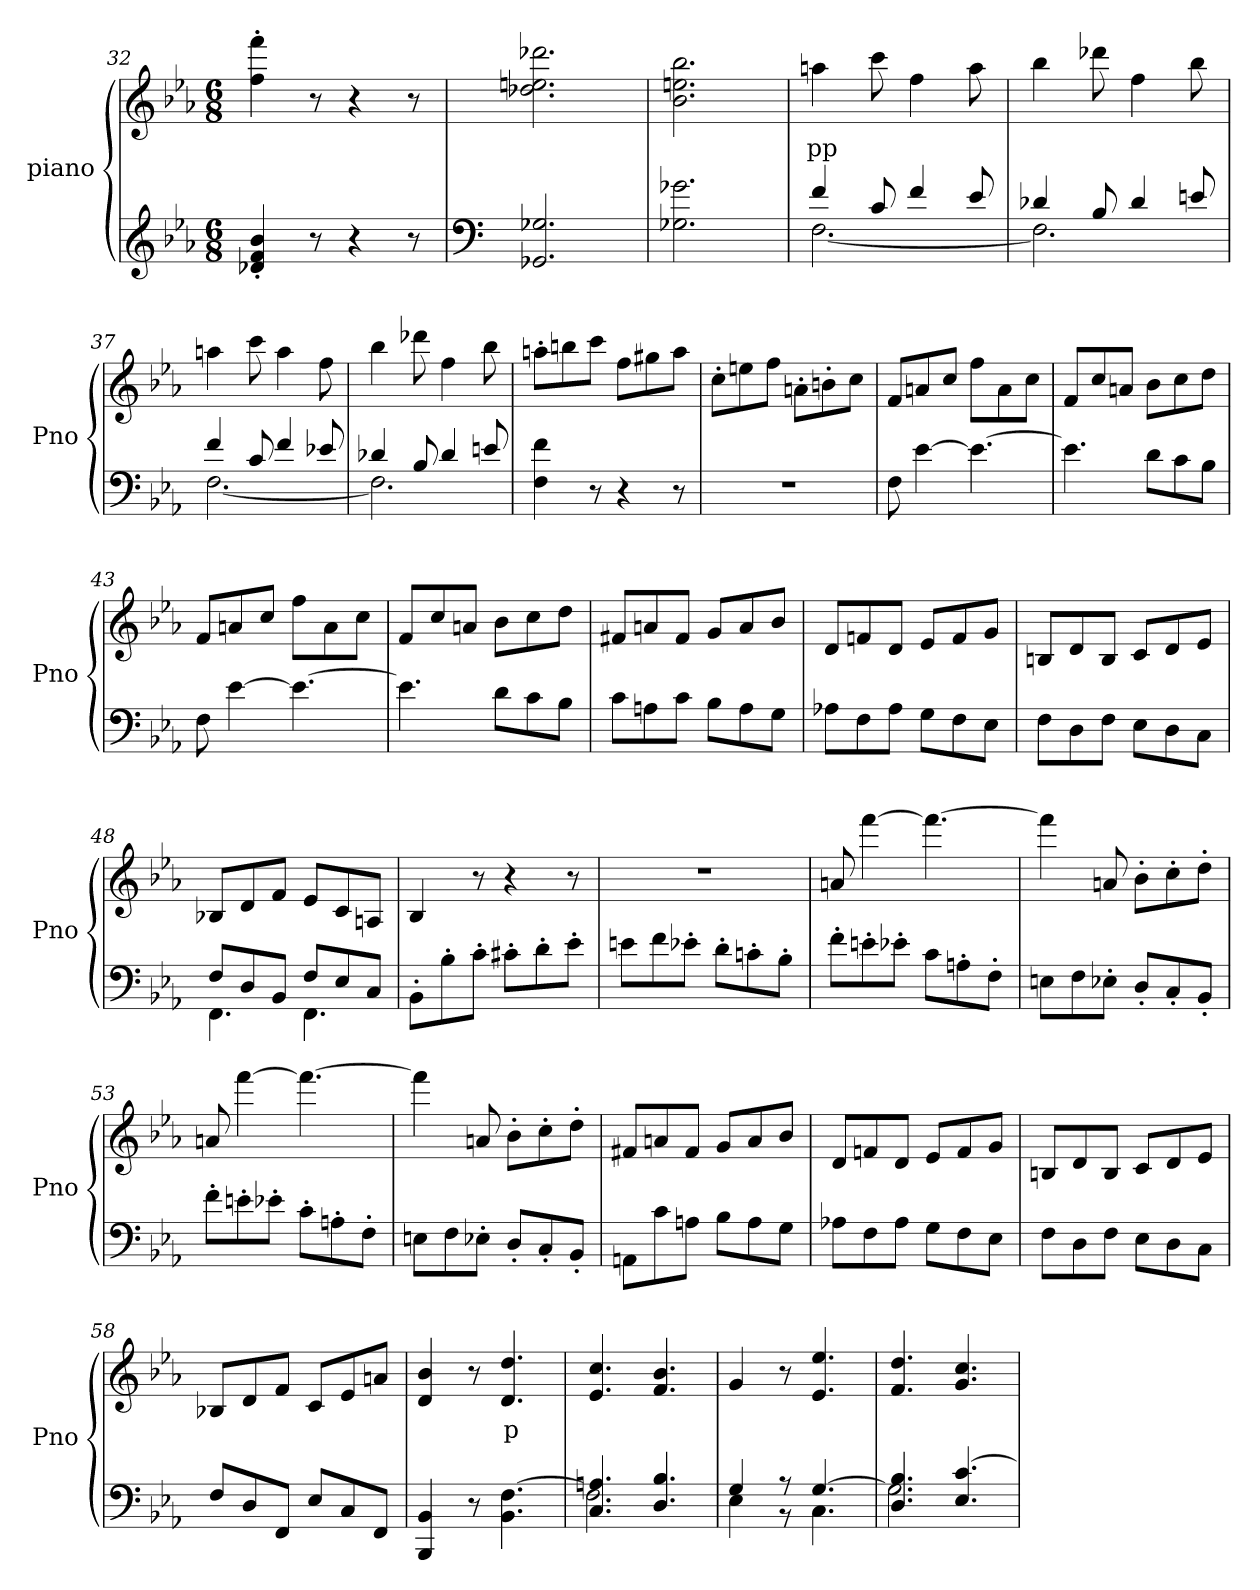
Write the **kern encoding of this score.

**kern	**kern	**text
*part2	*part1	*part1
*staff2	*staff1	*staff1
*I"piano	*I"piano	*
*I'Pno	*I'Pno	*
*clefG2	*clefG2	*
*k[b-e-a-]	*k[b-e-a-]	*
*E-:	*E-:	*
*M6/8	*M6/8	*
=32	=32	=32
4d-X/' 4f/' 4b-/'	4ff\' 4fff\'	.
8r	8r	.
4r	4r	.
8r	8r	.
=33	=33	=33
*clefF4	*	*
2.GG-X/ 2.G-X/	2.dd-X\ 2.een\ 2.ddd-X\	.
!!LO:PB:g=z
=34	=34	=34
2.G-X\ 2.g-X\	2.b-\ 2.een\ 2.bb-\	.
=35	=35	=35
*^	*	*
4f/	[2.F\	4aan\	pp
8c/	.	8ccc\	.
4f/	.	4ff\	.
8e-/	.	8aa\	.
=36	=36	=36	=36
4d-X/	2.F\]	4bb-\	.
8B-/	.	8ddd-X\	.
4d-/	.	4ff\	.
8en/	.	8bb-\	.
=37	=37	=37	=37
4f/	[2.F\	4aan\	.
8c/	.	8ccc\	.
4f/	.	4aa\	.
8e-X/	.	8ff\	.
=38	=38	=38	=38
4d-X/	2.F\]	4bb-\	.
8B-/	.	8ddd-X\	.
4d-/	.	4ff\	.
8en/	.	8bb-\	.
*v	*v	*	*
=39	=39	=39
4F\ 4f\	8aan'\L	.
.	8bbn\	.
8r	8ccc\J	.
4r	8ff\L	.
.	8gg#X\	.
8r	8aa\J	.
=40	=40	=40
2.r	8cc'\L	.
.	8een\	.
.	8ff\J	.
.	8an'\L	.
.	8bn'\	.
.	8cc\J	.
!!LO:LB:g=z
=41	=41	=41
8F\	8f/L	.
[4e-\	8an/	.
.	8cc/J	.
4.e-\_	8ff\L	.
.	8a\	.
.	8cc\J	.
=42	=42	=42
4.e-\]	8f/L	.
.	8cc/	.
.	8an/J	.
8d\L	8b-\L	.
8c\	8cc\	.
8B-\J	8dd\J	.
=43	=43	=43
8F\	8f/L	.
[4e-\	8an/	.
.	8cc/J	.
4.e-\_	8ff\L	.
.	8a\	.
.	8cc\J	.
=44	=44	=44
4.e-\]	8f/L	.
.	8cc/	.
.	8an/J	.
8d\L	8b-\L	.
8c\	8cc\	.
8B-\J	8dd\J	.
=45	=45	=45
8c\L	8f#X/L	.
8An\	8an/	.
8c\J	8f#/J	.
8B-\L	8g/L	.
8A\	8a/	.
8G\J	8b-/J	.
=46	=46	=46
8A-X\L	8d/L	.
8F\	8fn/	.
8A-\J	8d/J	.
8G\L	8e-/L	.
8F\	8f/	.
8E-\J	8g/J	.
!!LO:LB:g=z
=47	=47	=47
8F\L	8Bn/L	.
8D\	8d/	.
8F\J	8B/J	.
8E-\L	8c/L	.
8D\	8d/	.
8C\J	8e-/J	.
=48	=48	=48
*^	*	*
8F/L	4.FF\	8B-X/L	.
8D/	.	8d/	.
8BB-/J	.	8f/J	.
8F/L	4.FF\	8e-/L	.
8E-/	.	8c/	.
8C/J	.	8An/J	.
*v	*v	*	*
=49	=49	=49
8BB-'\L	4B-/	.
8B-'\	.	.
8c'\J	8r	.
8c#X'\L	4r	.
8d'\	.	.
8e-'\J	8r	.
=50	=50	=50
8en\L	2.r	.
8f\	.	.
8e-X'\J	.	.
8d'\L	.	.
8cn'\	.	.
8B-'\J	.	.
=51	=51	=51
8f'\L	8an/	.
8en'\	[4fff\	.
8e-X'\J	.	.
8c\L	4.fff\_	.
8An'\	.	.
8F'\J	.	.
=52	=52	=52
8En\L	4fff\]	.
8F\	.	.
8E-X'\J	8an/	.
8D'/L	8b-'\L	.
8C'/	8cc'\	.
8BB-'/J	8dd'\J	.
!!LO:LB:g=z
=53	=53	=53
8f'\L	8an/	.
8en'\	[4fff\	.
8e-X'\J	.	.
8c'\L	4.fff\_	.
8An'\	.	.
8F'\J	.	.
=54	=54	=54
8En\L	4fff\]	.
8F\	.	.
8E-X'\J	8an/	.
8D'/L	8b-'\L	.
8C'/	8cc'\	.
8BB-'/J	8dd'\J	.
=55	=55	=55
8AAn\L	8f#X/L	.
8c\	8an/	.
8An\J	8f#/J	.
8B-\L	8g/L	.
8A\	8a/	.
8G\J	8b-/J	.
=56	=56	=56
8A-X\L	8d/L	.
8F\	8fn/	.
8A-\J	8d/J	.
8G\L	8e-/L	.
8F\	8f/	.
8E-\J	8g/J	.
=57	=57	=57
8F\L	8Bn/L	.
8D\	8d/	.
8F\J	8B/J	.
8E-\L	8c/L	.
8D\	8d/	.
8C\J	8e-/J	.
=58	=58	=58
8F/L	8B-X/L	.
8D/	8d/	.
8FF/J	8f/J	.
8E-/L	8c/L	.
8C/	8e-/	.
8FF/J	8an/J	.
!!LO:LB:g=z
=59	=59	=59
4BBB-/ 4BB-/	4d/ 4b-/	.
8r	8r	.
4.BB-\ [4.F\	4.d/ 4.dd/	p
=60	=60	=60
*^	*	*
4.C/ 4.An/	2.F\]	4.e-/ 4.cc/	.
4.D/ 4.B-/	.	4.f/ 4.b-/	.
=61	=61	=61	=61
4G/	4E-\	4g/	.
8r	8r	8r	.
[4.G/	4.C\	4.e-/ 4.ee-/	.
=62	=62	=62	=62
4.D/ 4.B-/	2.G\]	4.f/ 4.dd/	.
4.E-/ [4.c/	.	4.g/ 4.cc/	.
*v	*v	*	*
=	=	=
*-	*-	*-
